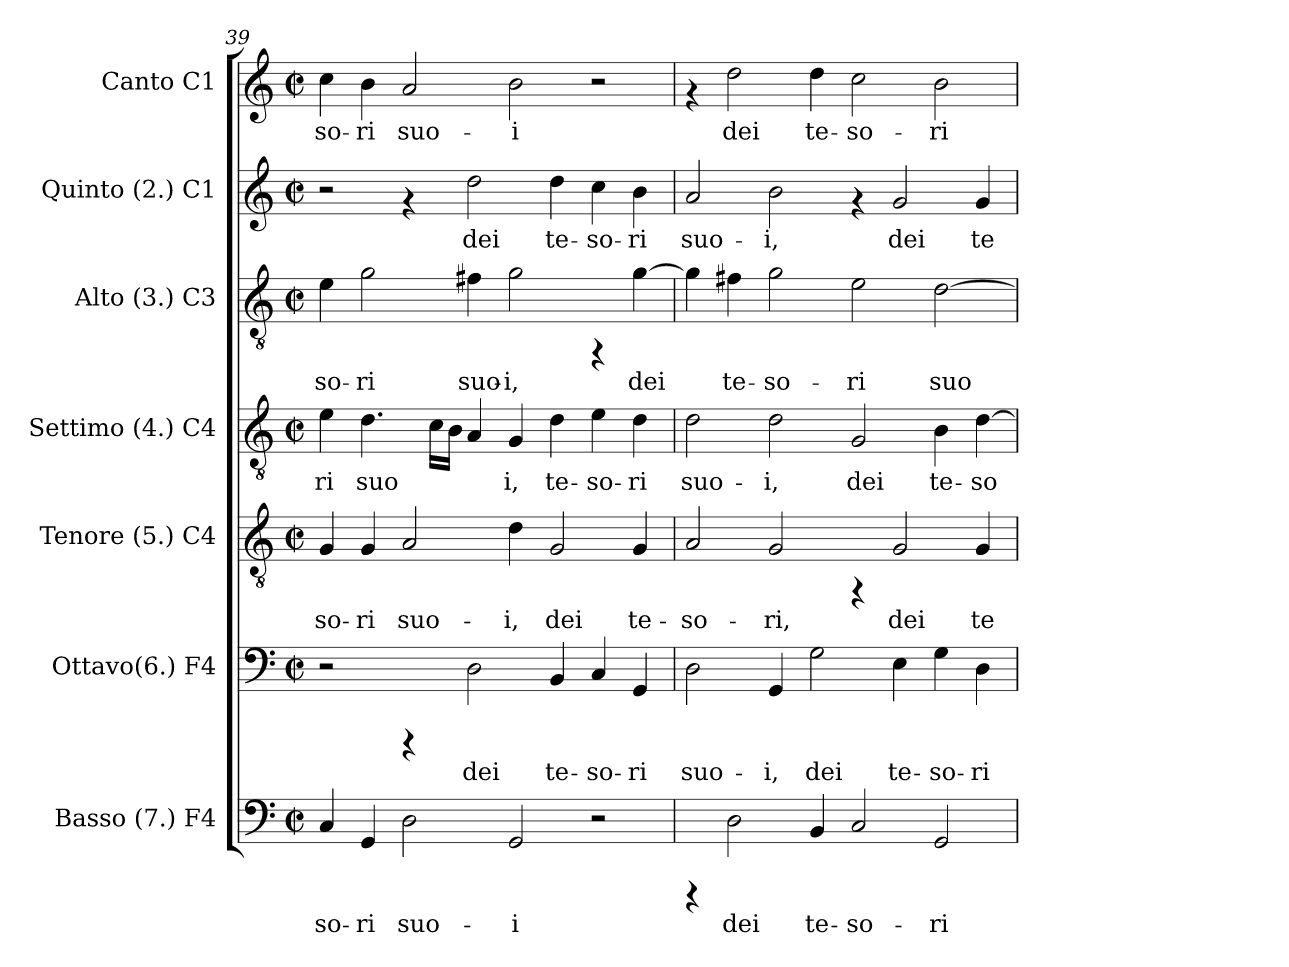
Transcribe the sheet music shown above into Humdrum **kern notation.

**kern	**text	**kern	**text	**kern	**text	**kern	**text	**kern	**text	**kern	**text	**kern	**text
*part7	*part7	*part6	*part6	*part5	*part5	*part4	*part4	*part3	*part3	*part2	*part2	*part1	*part1
*staff7	*staff7	*staff6	*staff6	*staff5	*staff5	*staff4	*staff4	*staff3	*staff3	*staff2	*staff2	*staff1	*staff1
*I"Basso (7.)  F4	*	*I"Ottavo(6.)  F4	*	*I"Tenore (5.)  C4	*	*I"Settimo (4.)  C4	*	*I"Alto (3.)  C3	*	*I"Quinto (2.)  C1	*	*I"Canto  C1	*
*	*	*	*	*I'T	*	*	*	*I'A	*	*	*	*I'C	*
*clefF4	*	*clefF4	*	*clefGv2	*	*clefGv2	*	*clefGv2	*	*clefG2	*	*clefG2	*
*k[]	*	*k[]	*	*k[]	*	*k[]	*	*k[]	*	*k[]	*	*k[]	*
*C:	*	*C:	*	*C:	*	*C:	*	*C:	*	*C:	*	*C:	*
*M2/2	*	*M2/2	*	*M2/2	*	*M2/2	*	*M2/2	*	*M2/2	*	*M2/2	*
*met(c|)	*	*met(c|)	*	*met(c|)	*	*met(c|)	*	*met(c|)	*	*met(c|)	*	*met(c|)	*
=39	=39	=39	=39	=39	=39	=39	=39	=39	=39	=39	=39	=39	=39
!	!LO:LY:b:cj	!	!	!	!LO:LY:b:cj	!	!LO:LY:b:cj	!	!LO:LY:b:cj	!	!	!	!LO:LY:b:cj
4C/	-so-	2r	.	4G/	-so-	4e\	-ri	4e\	-so-	2r	.	4cc\	-so-
!	!LO:LY:b:cj	!	!	!	!LO:LY:b:cj	!	!LO:LY:b:cj	!	!LO:LY:b:cj	!	!	!	!LO:LY:b:cj
4GG/	-ri	.	.	4G/	-ri	4.d\	suo-	2g\	-ri	.	.	4b\	-ri
!	!LO:LY:b:cj	!	!	!	!LO:LY:b:cj	!	!	!	!	!	!	!	!LO:LY:b:cj
2D\	suo-	4rCCC	.	2A/	suo-	.	.	.	.	4rf	.	2a/	suo-
!	!	!	!	!	!	!	!LO:LY:b:cj	!	!	!	!	!	!
.	.	.	.	.	.	16c\L	--	.	.	.	.	.	.
!	!	!	!	!	!	!	!LO:LY:b:cj	!	!	!	!	!	!
.	.	.	.	.	.	16B\J	--	.	.	.	.	.	.
!	!	!	!LO:LY:b:cj	!	!	!	!LO:LY:b:cj	!	!LO:LY:b:cj	!	!LO:LY:b:cj	!	!
.	.	2D\	dei	.	.	4A/	--	4f#X\	suo-	2dd\	dei	.	.
!	!LO:LY:b:cj	!	!	!	!LO:LY:b:cj	!	!LO:LY:b:cj	!	!LO:LY:b:cj	!	!	!	!LO:LY:b:cj
2GG/	-i	.	.	4d\	-i,	4G/	-i,	2g\	-i,	.	.	2b\	-i
!	!	!	!LO:LY:b:cj	!	!LO:LY:b:cj	!	!LO:LY:b:cj	!	!	!	!LO:LY:b:cj	!	!
.	.	4BB/	te-	2G/	dei	4d\	te-	.	.	4dd\	te-	.	.
!	!	!	!LO:LY:b:cj	!	!	!	!LO:LY:b:cj	!	!	!	!LO:LY:b:cj	!	!
2r	.	4C/	-so-	.	.	4e\	-so-	4rFF	.	4cc\	-so-	2r	.
!	!	!	!LO:LY:b:cj	!	!LO:LY:b:cj	!	!LO:LY:b:cj	!	!LO:LY:b:cj	!	!LO:LY:b:cj	!	!
.	.	4GG/	-ri	4G/	te-	4d\	-ri	[>4g\	dei	4b\	-ri	.	.
=40	=40	=40	=40	=40	=40	=40	=40	=40	=40	=40	=40	=40	=40
!	!	!	!LO:LY:b:cj	!	!LO:LY:b:cj	!	!LO:LY:b:cj	!	!LO:LY:b:cj	!	!LO:LY:b:cj	!	!
4rCCC	.	2D\	suo-	2A/	-so-	2d\	suo-	4g\]	.	2a/	suo-	4rf	.
!	!LO:LY:b:cj	!	!	!	!	!	!	!	!LO:LY:b:cj	!	!	!	!LO:LY:b:cj
2D\	dei	.	.	.	.	.	.	4f#X\	te-	.	.	2dd\	dei
!	!	!	!LO:LY:b:cj	!	!LO:LY:b:cj	!	!LO:LY:b:cj	!	!LO:LY:b:cj	!	!LO:LY:b:cj	!	!
.	.	4GG/	-i,	2G/	-ri,	2d\	-i,	2g\	-so-	2b\	-i,	.	.
!	!LO:LY:b:cj	!	!LO:LY:b:cj	!	!	!	!	!	!	!	!	!	!LO:LY:b:cj
4BB/	te-	2G\	dei	.	.	.	.	.	.	.	.	4dd\	te-
!	!LO:LY:b:cj	!	!	!	!	!	!LO:LY:b:cj	!	!LO:LY:b:cj	!	!	!	!LO:LY:b:cj
2C/	-so-	.	.	4rFF	.	2G/	dei	2e\	-ri	4rf	.	2cc\	-so-
!	!	!	!LO:LY:b:cj	!	!LO:LY:b:cj	!	!	!	!	!	!LO:LY:b:cj	!	!
.	.	4E\	te-	2G/	dei	.	.	.	.	2g/	dei	.	.
!	!LO:LY:b:cj	!	!LO:LY:b:cj	!	!	!	!LO:LY:b:cj	!	!LO:LY:b:cj	!	!	!	!LO:LY:b:cj
2GG/	-ri	4G\	-so-	.	.	4B\	te-	[>2d\	suo-	.	.	2b\	-ri
!	!	!	!LO:LY:b:cj	!	!LO:LY:b:cj	!	!LO:LY:b:cj	!	!	!	!LO:LY:b:cj	!	!
.	.	4D\	-ri	4G/	te-	[>4d\	-so-	.	.	4g/	te-	.	.
=	=	=	=	=	=	=	=	=	=	=	=	=	=
*-	*-	*-	*-	*-	*-	*-	*-	*-	*-	*-	*-	*-	*-
